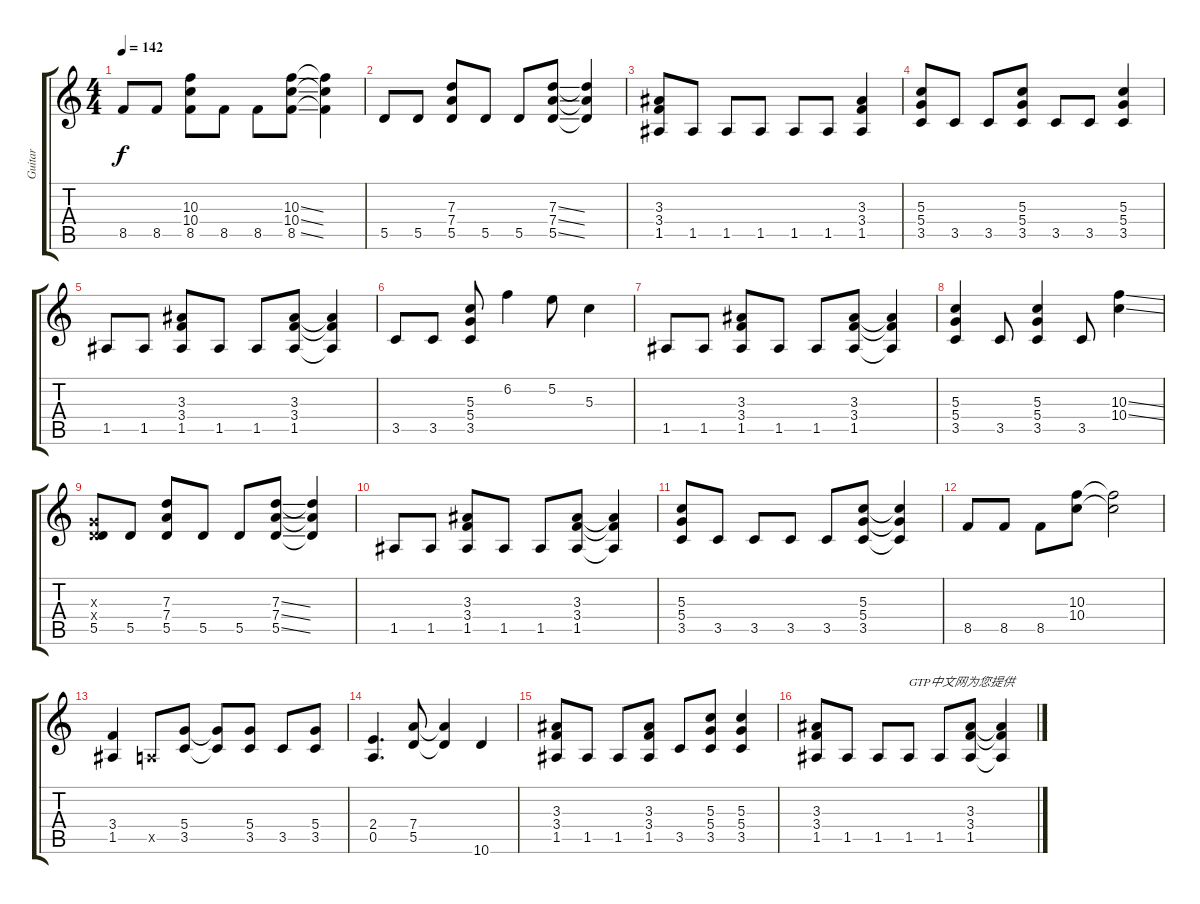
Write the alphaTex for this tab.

\track ("Guitar" "Guitar") {instrument distortionguitar}
\staff {score tabs}
\tuning (E4 B3 G3 D3 A2 E2) {hide}
\ts (4 4)
\tempo 142
\clef g2
\ks c
8.5.8{dy f} 8.5.8 (10.3 10.4 8.5).8 8.5.8 8.5.8 (10.3{ss} 10.4{ss} 8.5{ss}).8 (10.3{t} 10.4{t} 8.5{t}).4 |
5.5.8 5.5.8 (7.3 7.4 5.5).8 5.5.8 5.5.8 (7.3{ss} 7.4{ss} 5.5{ss}).8 (7.3{t} 7.4{t} 5.5{t}).4 |
(3.3 3.4 1.5).8 1.5.8 1.5.8 1.5.8 1.5.8 1.5.8 (3.3 3.4 1.5).4 |
(5.3 5.4 3.5).8 3.5.8 3.5.8 (5.3 5.4 3.5).8 3.5.8 3.5.8 (5.3 5.4 3.5).4 |
1.5.8 1.5.8 (3.3 3.4 1.5).8 1.5.8 1.5.8 (3.3 3.4 1.5).8 (3.3{t} 3.4{t} 1.5{t}).4 |
3.5.8 3.5.8 (5.3 5.4 3.5).8 6.2.4 5.2.8 5.3.4 |
1.5.8 1.5.8 (3.3 3.4 1.5).8 1.5.8 1.5.8 (3.3 3.4 1.5).8 (3.3{t} 3.4{t} 1.5{t}).4 |
(5.3 5.4 3.5).4 3.5.8 (5.3 5.4 3.5).4 3.5.8 (10.3{ss} 10.4{ss}).4 |
(0.3{x} 0.4{x} 5.5).8 5.5.8 (7.3 7.4 5.5).8 5.5.8 5.5.8 (7.3{ss} 7.4{ss} 5.5{ss}).8 (7.3{t} 7.4{t} 5.5{t}).4 |
1.5.8 1.5.8 (3.3 3.4 1.5).8 1.5.8 1.5.8 (3.3 3.4 1.5).8 (3.3{t} 3.4{t} 1.5{t}).4 |
(5.3 5.4 3.5).8 3.5.8 3.5.8 3.5.8 3.5.8 (5.3 5.4 3.5).8 (5.3{t} 5.4{t} 3.5{t}).4 |
8.5.8 8.5.8 8.5.8 (10.3 10.4).8 (10.3{t} 10.4{t}).2 |
(3.4 1.5).4 0.5{x}.8 (5.4 3.5).8 (5.4{t} 3.5{t}).8 (5.4 3.5).8 3.5.8 (5.4 3.5).8 |
(2.4 0.5).4{d} (7.4 5.5).8 (7.4{t} 5.5{t}).4 10.6.4 |
(3.3 3.4 1.5).8 1.5.8 1.5.8 (3.3 3.4 1.5).8 3.5.8 (5.3 5.4 3.5).8 (5.3 5.4 3.5).4 |
(3.3 3.4 1.5).8 1.5.8 1.5.8 1.5.8{txt "GTP中文网为您提供"} 1.5.8 (3.3 3.4 1.5).8 (3.3{t} 3.4{t} 1.5{t}).4
